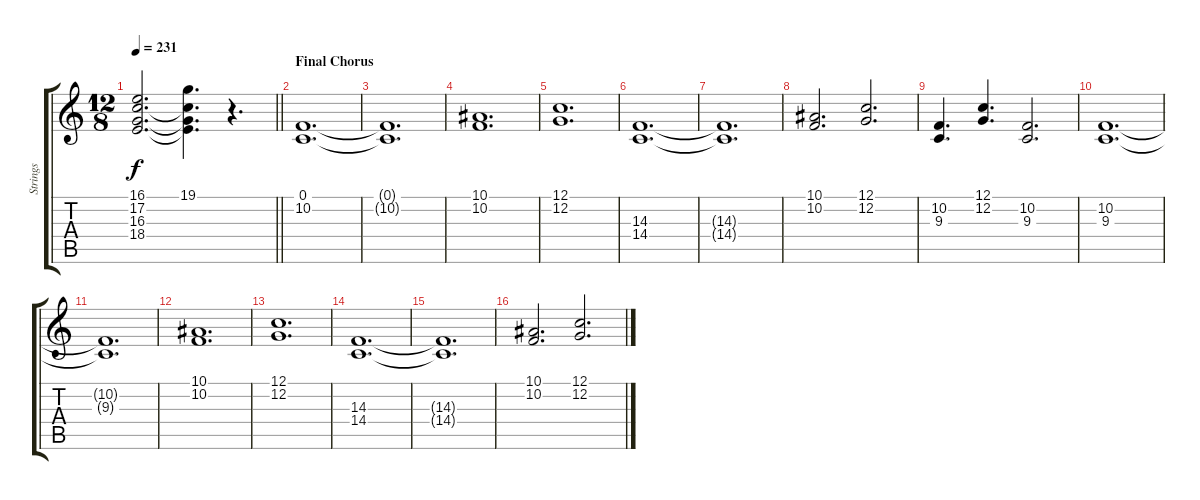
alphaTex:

\track ("Strings" "Strings") {instrument stringensemble1}
\staff {score tabs}
\tuning (C4 G3 Eb3 Bb2 F2 C2) {hide}
\ts (12 8)
\tempo 231
\clef g2
\barLineRight lightlight
\ks c
(16.1 17.2{t} 16.3{t} 18.4{t}).2{d dy f} (19.1 17.2{t} 16.3{t} 18.4{t}).4{d} r.4{d} |
\section ("" "Final Chorus")
(0.1 10.2).1{d} |
(0.1{t} 10.2{t}).1{d} |
(10.1 10.2).1{d} |
(12.1 12.2).1{d} |
(14.3 14.4).1{d} |
(14.3{t} 14.4{t}).1{d} |
(10.1 10.2).2{d} (12.1 12.2).2{d} |
(10.2 9.3).4{d} (12.1 12.2).4{d} (10.2 9.3).2{d} |
(10.2 9.3).1{d} |
(10.2{t} 9.3{t}).1{d} |
(10.1 10.2).1{d} |
(12.1 12.2).1{d} |
(14.3 14.4).1{d} |
(14.3{t} 14.4{t}).1{d} |
(10.1 10.2).2{d} (12.1 12.2).2{d}
